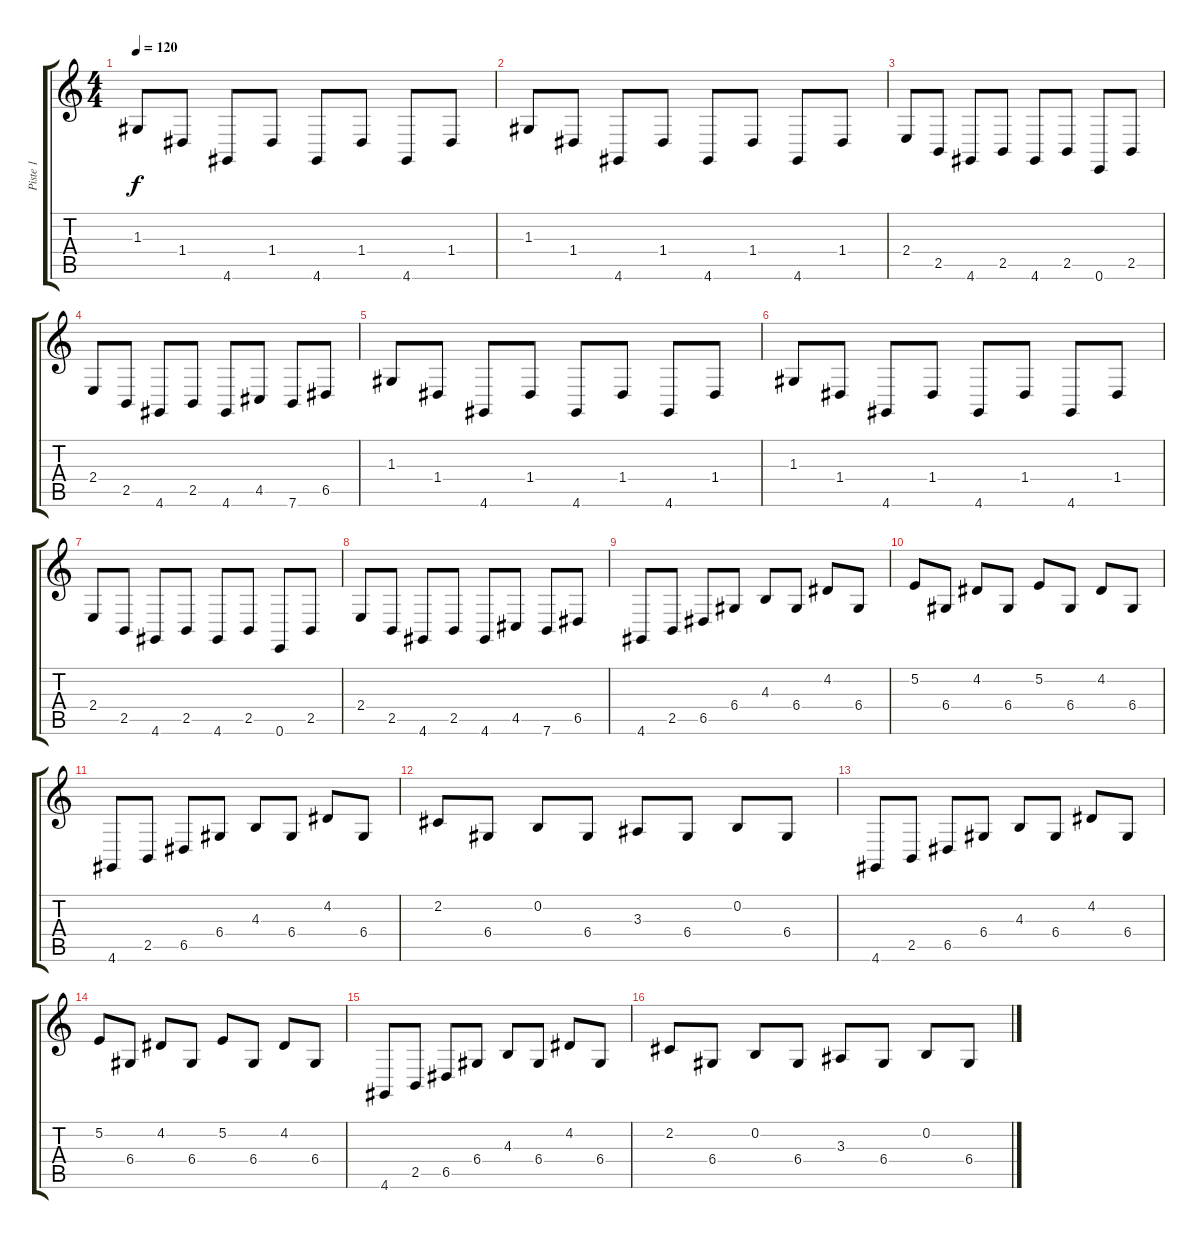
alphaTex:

\track ("Piste 1" "Piste 1") {instrument pizzicatostrings}
\staff {score tabs}
\tuning (E4 B3 G3 D3 A2 E2) {hide}
\ts (4 4)
\tempo 120
\clef g2
\ks c
1.3.8{dy f} 1.4.8 4.6.8 1.4.8 4.6.8 1.4.8 4.6.8 1.4.8 |
1.3.8 1.4.8 4.6.8 1.4.8 4.6.8 1.4.8 4.6.8 1.4.8 |
2.4.8 2.5.8 4.6.8 2.5.8 4.6.8 2.5.8 0.6.8 2.5.8 |
2.4.8 2.5.8 4.6.8 2.5.8 4.6.8 4.5.8 7.6.8 6.5.8 |
1.3.8 1.4.8 4.6.8 1.4.8 4.6.8 1.4.8 4.6.8 1.4.8 |
1.3.8 1.4.8 4.6.8 1.4.8 4.6.8 1.4.8 4.6.8 1.4.8 |
2.4.8 2.5.8 4.6.8 2.5.8 4.6.8 2.5.8 0.6.8 2.5.8 |
2.4.8 2.5.8 4.6.8 2.5.8 4.6.8 4.5.8 7.6.8 6.5.8 |
4.6.8 2.5.8 6.5.8 6.4.8 4.3.8 6.4.8 4.2.8 6.4.8 |
5.2.8 6.4.8 4.2.8 6.4.8 5.2.8 6.4.8 4.2.8 6.4.8 |
4.6.8 2.5.8 6.5.8 6.4.8 4.3.8 6.4.8 4.2.8 6.4.8 |
2.2.8 6.4.8 0.2.8 6.4.8 3.3.8 6.4.8 0.2.8 6.4.8 |
4.6.8 2.5.8 6.5.8 6.4.8 4.3.8 6.4.8 4.2.8 6.4.8 |
5.2.8 6.4.8 4.2.8 6.4.8 5.2.8 6.4.8 4.2.8 6.4.8 |
4.6.8 2.5.8 6.5.8 6.4.8 4.3.8 6.4.8 4.2.8 6.4.8 |
2.2.8 6.4.8 0.2.8 6.4.8 3.3.8 6.4.8 0.2.8 6.4.8
